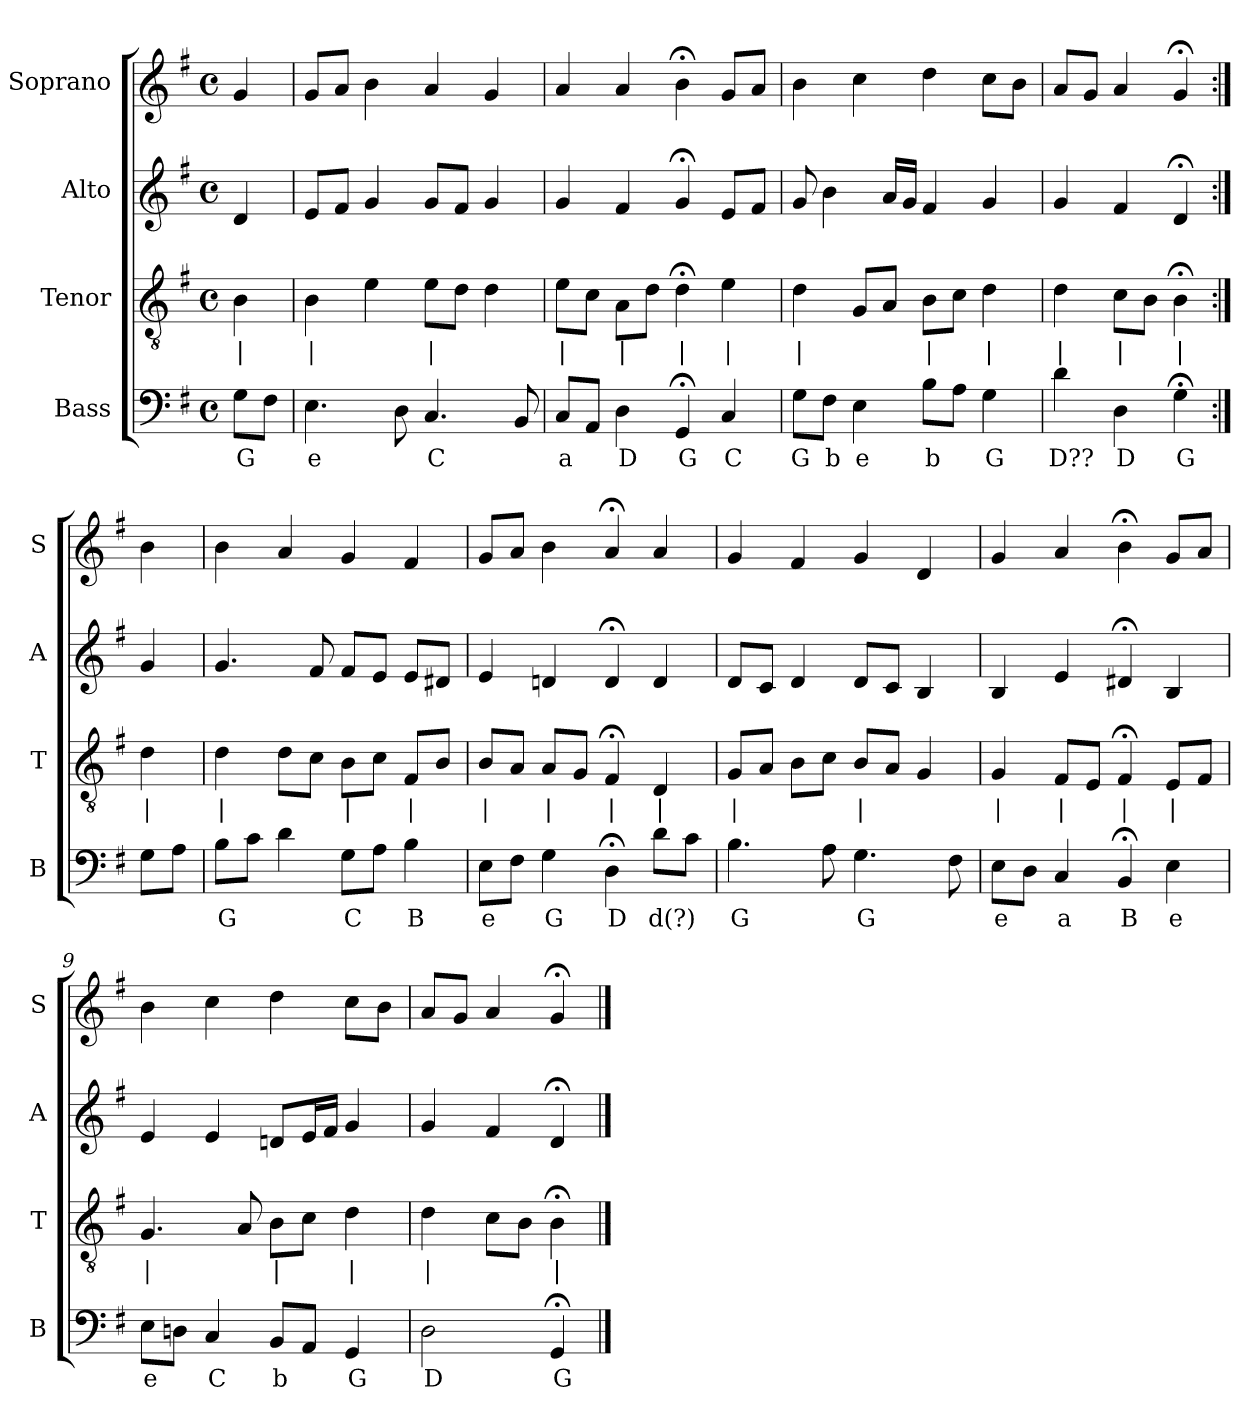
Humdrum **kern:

**kern	**text	**kern	**text	**kern	**kern
*part4	*part4	*part3	*part3	*part2	*part1
*staff4	*staff4	*staff3	*staff3	*staff2	*staff1
*I"Bass	*	*I"Tenor	*	*I"Alto	*I"Soprano
*I'B	*	*I'T	*	*I'A	*I'S
*clefF4	*	*clefGv2	*	*clefG2	*clefG2
*k[f#]	*	*k[f#]	*	*k[f#]	*k[f#]
*G:	*	*G:	*	*G:	*G:
*M4/4	*	*M4/4	*	*M4/4	*M4/4
*met(c)	*	*met(c)	*	*met(c)	*met(c)
*MM100	*	*MM100	*	*MM100	*MM100
=	=	=	=	=	=
8GL	G	4B	|	4d	4g
8F#J	.	.	.	.	.
=1	=1	=1	=1	=1	=1
4.E	e	4B	|	8eL	8gL
.	.	.	.	8f#J	8aJ
.	.	4e	.	4g	4b
8D	.	.	.	.	.
4.C	C	8eL	|	8gL	4a
.	.	8dJ	.	8f#J	.
.	.	4d	.	4g	4g
8BB	.	.	.	.	.
=2	=2	=2	=2	=2	=2
8CL	a	8eL	|	4g	4a
8AAJ	.	8cJ	.	.	.
4D	D	8AL	|	4f#	4a
.	.	8dJ	.	.	.
4GG;<	G	4d;<	|	4g;<	4b;<
4C	C	4e	|	8eL	8gL
.	.	.	.	8f#J	8aJ
=3	=3	=3	=3	=3	=3
8GL	G	4d	|	8g	4b
8F#J	b	.	.	4b	.
4E	e	8GL	.	.	4cc
.	.	8AJ	.	16aLL	.
.	.	.	.	16gJJ	.
8BL	b	8BL	|	4f#	4dd
8AJ	.	8cJ	.	.	.
4G	G	4d	|	4g	8ccL
.	.	.	.	.	8bJ
=4	=4	=4	=4	=4	=4
4d	D??	4d	|	4g	8aL
.	.	.	.	.	8gJ
4D	D	8cL	|	4f#	4a
.	.	8BJ	.	.	.
4G;<	G	4B;<	|	4d;<	4g;<
=:|!	=:|!	=:|!	=:|!	=:|!	=:|!
8GL	.	4d	|	4g	4b
8AJ	.	.	.	.	.
=5	=5	=5	=5	=5	=5
8BL	G	4d	|	4.g	4b
8cJ	.	.	.	.	.
4d	.	8dL	.	.	4a
.	.	8cJ	.	8f#	.
8GL	C	8BL	|	8f#L	4g
8AJ	.	8cJ	.	8eJ	.
4B	B	8F#L	|	8eL	4f#
.	.	8BJ	.	8d#XJ	.
=6	=6	=6	=6	=6	=6
8EL	e	8BL	|	4e	8gL
8F#J	.	8AJ	.	.	8aJ
4G	G	8AL	|	4dn	4b
.	.	8GJ	.	.	.
4D;<	D	4F#;<	|	4d;<	4a;<
8dL	d(?)	4D	|	4d	4a
8cJ	.	.	.	.	.
=7	=7	=7	=7	=7	=7
4.B	G	8GL	|	8dL	4g
.	.	8AJ	.	8cJ	.
.	.	8BL	.	4d	4f#
8A	.	8cJ	.	.	.
4.G	G	8BL	|	8dL	4g
.	.	8AJ	.	8cJ	.
.	.	4G	.	4B	4d
8F#	.	.	.	.	.
=8	=8	=8	=8	=8	=8
8EL	e	4G	|	4B	4g
8DJ	.	.	.	.	.
4C	a	8F#L	|	4e	4a
.	.	8EJ	.	.	.
4BB;<	B	4F#;<	|	4d#X;<	4b;<
4E	e	8EL	|	4B	8gL
.	.	8F#J	.	.	8aJ
=9	=9	=9	=9	=9	=9
8EL	e	4.G	|	4e	4b
8DnJ	.	.	.	.	.
4C	C	.	.	4e	4cc
.	.	8A	.	.	.
8BBL	b	8BL	|	8dnL	4dd
8AAJ	.	8cJ	.	16eL	.
.	.	.	.	16f#JJ	.
4GG	G	4d	|	4g	8ccL
.	.	.	.	.	8bJ
=10	=10	=10	=10	=10	=10
2D	D	4d	|	4g	8aL
.	.	.	.	.	8gJ
.	.	8cL	.	4f#	4a
.	.	8BJ	.	.	.
4GG;<	G	4B;<	|	4d;<	4g;<
==	==	==	==	==	==
*-	*-	*-	*-	*-	*-
